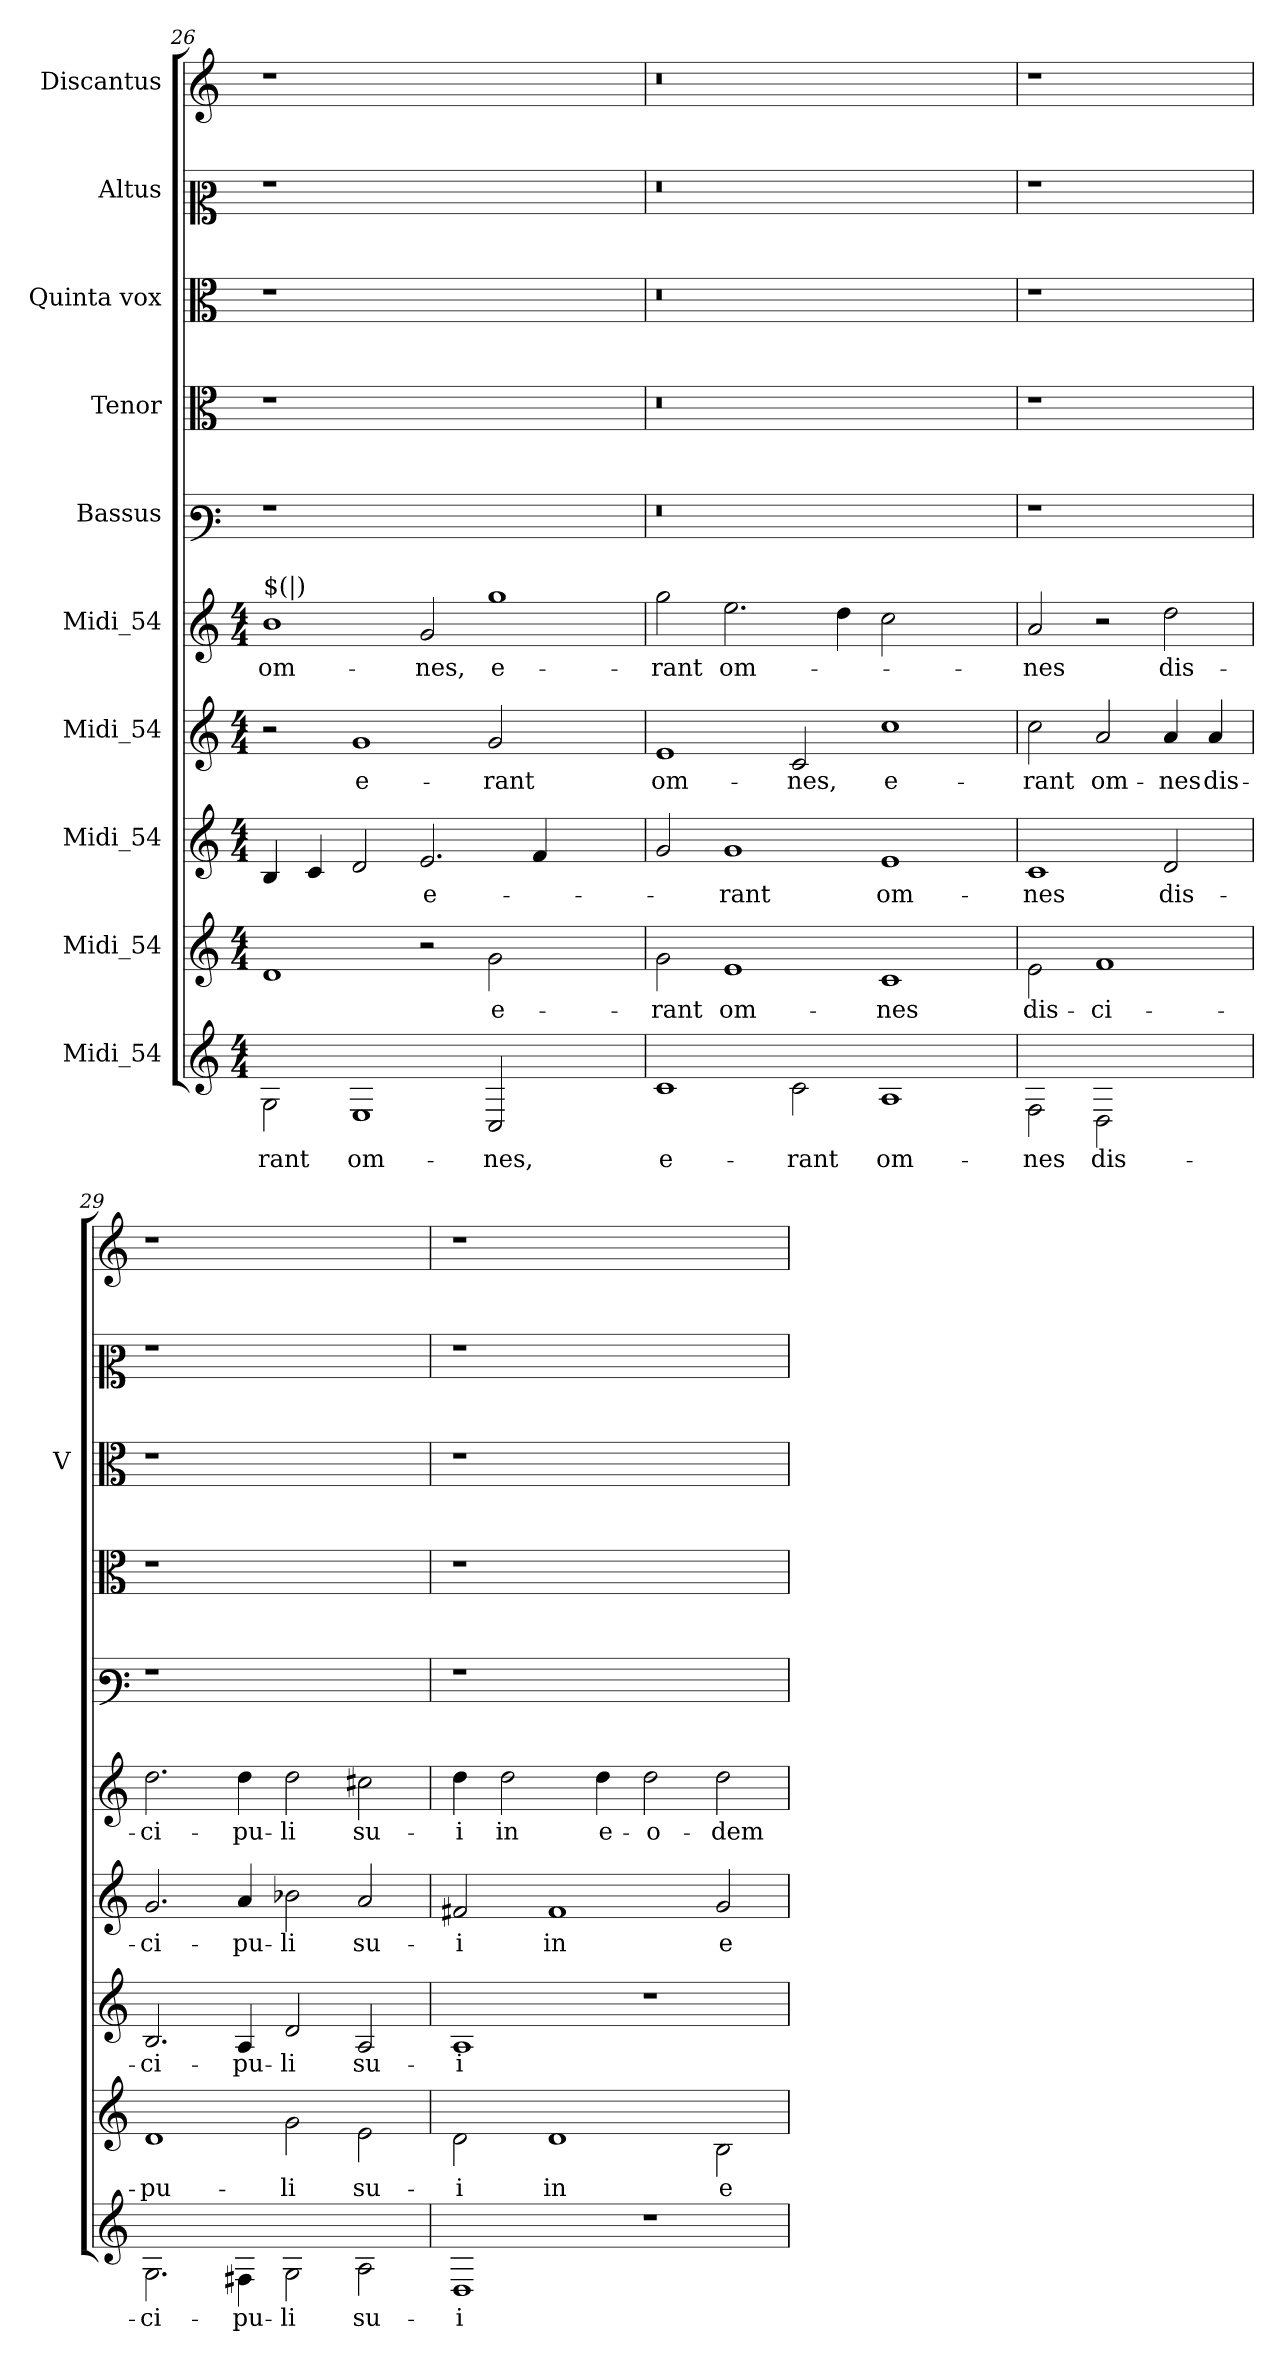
**kern	**text	**kern	**text	**kern	**text	**kern	**text	**kern	**text	**kern	**kern	**kern	**kern	**kern
*part10	*part10	*part9	*part9	*part8	*part8	*part7	*part7	*part6	*part6	*part5	*part4	*part3	*part2	*part1
*staff10	*staff10	*staff9	*staff9	*staff8	*staff8	*staff7	*staff7	*staff6	*staff6	*staff5	*staff4	*staff3	*staff2	*staff1
*I"Midi_54	*	*I"Midi_54	*	*I"Midi_54	*	*I"Midi_54	*	*I"Midi_54	*	*I"Bassus	*I"Tenor	*I"Quinta vox	*I"Altus	*I"Discantus
*	*	*	*	*	*	*	*	*	*	*	*	*I'V	*	*
*clefG2	*	*clefG2	*	*clefG2	*	*clefG2	*	*clefG2	*	*clefF3	*clefC3	*clefC3	*clefC2	*clefG2
*k[]	*	*k[]	*	*k[]	*	*k[]	*	*k[]	*	*k[]	*k[]	*k[]	*k[]	*k[]
*M4/4	*	*M4/4	*	*M4/4	*	*M4/4	*	*M4/4	*	*	*	*	*	*
=26	=26	=26	=26	=26	=26	=26	=26	=26	=26	=26	=26	=26	=26	=26
!	!	!	!	!	!	!	!	!LO:TX:a:t=$(|)	!	!	!	!	!	!
!	!LO:LY:b	!	!	!	!	!	!	!	!LO:LY:b	!	!	!	!	!
2G\	-rant	1d	.	4B/	.	2r	.	1b	om-	1r	1r	1r	1r	1r
.	.	.	.	4c/	.	.	.	.	.	.	.	.	.	.
!	!LO:LY:b	!	!	!	!	!	!LO:LY:b	!	!	!	!	!	!	!
1E	om-	.	.	2d/	.	1g	e-	.	.	.	.	.	.	.
!	!	!	!	!	!LO:LY:b	!	!	!	!LO:LY:b	!	!	!	!	!
.	.	2r	.	2.e/	e-	.	.	2g/	-nes,	1.ryy	1.ryy	1.ryy	1.ryy	1.ryy
!	!LO:LY:b	!	!LO:LY:b	!	!	!	!LO:LY:b	!	!LO:LY:b	!	!	!	!	!
2C/	-nes,	2g\	e-	.	.	2g/	-rant	1gg	e-	.	.	.	.	.
.	.	.	.	4f/	.	.	.	.	.	.	.	.	.	.
2ryy	.	2ryy	.	2ryy	.	2ryy	.	.	.	.	.	.	.	.
=27	=27	=27	=27	=27	=27	=27	=27	=27	=27	=27	=27	=27	=27	=27
!	!LO:LY:b	!	!LO:LY:b	!	!	!	!LO:LY:b	!	!LO:LY:b	!	!	!	!	!
1c	e-	2g\	-rant	2g/	.	1e	om-	2gg\	-rant	0r	0r	0r	0r	0r
!	!	!	!LO:LY:b	!	!LO:LY:b	!	!	!	!LO:LY:b	!	!	!	!	!
.	.	1e	om-	1g	-rant	.	.	2.ee\	om-	.	.	.	.	.
!	!LO:LY:b	!	!	!	!	!	!LO:LY:b	!	!	!	!	!	!	!
2c\	-rant	.	.	.	.	2c/	-nes,	.	.	.	.	.	.	.
.	.	.	.	.	.	.	.	4dd\	.	.	.	.	.	.
!	!LO:LY:b	!	!LO:LY:b	!	!LO:LY:b	!	!LO:LY:b	!	!	!	!	!	!	!
1A	om-	1c	-nes	1e	om-	1cc	e-	2cc\	.	.	.	.	.	.
.	.	.	.	.	.	.	.	2ryy	.	2ryy	2ryy	2ryy	2ryy	2ryy
=28	=28	=28	=28	=28	=28	=28	=28	=28	=28	=28	=28	=28	=28	=28
!	!LO:LY:b	!	!LO:LY:b	!	!LO:LY:b	!	!LO:LY:b	!	!LO:LY:b	!	!	!	!	!
2F\	-nes	2e\	dis-	1c	-nes	2cc\	-rant	2a/	-nes	1r	1r	1r	1r	1r
!	!LO:LY:b	!	!LO:LY:b	!	!	!	!LO:LY:b	!	!	!	!	!	!	!
2D\	dis-	1f	-ci-	.	.	2a/	om-	2r	.	.	.	.	.	.
!	!	!	!	!	!LO:LY:b	!	!LO:LY:b	!	!LO:LY:b	!	!	!	!	!
2ryy	.	.	.	2d/	dis-	4a/	-nes	2dd\	dis-	2ryy	2ryy	2ryy	2ryy	2ryy
!	!	!	!	!	!	!	!LO:LY:b	!	!	!	!	!	!	!
.	.	.	.	.	.	4a/	dis-	.	.	.	.	.	.	.
!!LO:PB:g=z
=29	=29	=29	=29	=29	=29	=29	=29	=29	=29	=29	=29	=29	=29	=29
!	!LO:LY:b	!	!LO:LY:b	!	!LO:LY:b	!	!LO:LY:b	!	!LO:LY:b	!	!	!	!	!
2.G\	-ci-	1d	-pu-	2.B/	-ci-	2.g/	-ci-	2.dd\	-ci-	1r	1r	1r	1r	1r
!	!LO:LY:b	!	!	!	!LO:LY:b	!	!LO:LY:b	!	!LO:LY:b	!	!	!	!	!
4F#X\	-pu-	.	.	4A/	-pu-	4a/	-pu-	4dd\	-pu-	.	.	.	.	.
!	!LO:LY:b	!	!LO:LY:b	!	!LO:LY:b	!	!LO:LY:b	!	!LO:LY:b	!	!	!	!	!
2G\	-li	2g\	-li	2d/	-li	2b-X\	-li	2dd\	-li	1ryy	1ryy	1ryy	1ryy	1ryy
!	!LO:LY:b	!	!LO:LY:b	!	!LO:LY:b	!	!LO:LY:b	!	!LO:LY:b	!	!	!	!	!
2A\	su-	2e\	su-	2A/	su-	2a/	su-	2cc#X\	su-	.	.	.	.	.
=30	=30	=30	=30	=30	=30	=30	=30	=30	=30	=30	=30	=30	=30	=30
!	!LO:LY:b	!	!LO:LY:b	!	!LO:LY:b	!	!LO:LY:b	!	!LO:LY:b	!	!	!	!	!
1D	-i	2d\	-i	1A	-i	2f#X/	-i	4dd\	-i	1r	1r	1r	1r	1r
!	!	!	!	!	!	!	!	!	!LO:LY:b	!	!	!	!	!
.	.	.	.	.	.	.	.	2dd\	in	.	.	.	.	.
!	!	!	!LO:LY:b	!	!	!	!LO:LY:b	!	!	!	!	!	!	!
.	.	1d	in	.	.	1f#	in	.	.	.	.	.	.	.
!	!	!	!	!	!	!	!	!	!LO:LY:b	!	!	!	!	!
.	.	.	.	.	.	.	.	4dd\	e-	.	.	.	.	.
!	!	!	!	!	!	!	!	!	!LO:LY:b	!	!	!	!	!
1r	.	.	.	1r	.	.	.	2dd\	-o-	1ryy	1ryy	1ryy	1ryy	1ryy
!	!	!	!LO:LY:b	!	!	!	!LO:LY:b	!	!LO:LY:b	!	!	!	!	!
.	.	2B\	e-	.	.	2g/	e-	2dd\	-dem	.	.	.	.	.
=	=	=	=	=	=	=	=	=	=	=	=	=	=	=
*-	*-	*-	*-	*-	*-	*-	*-	*-	*-	*-	*-	*-	*-	*-
